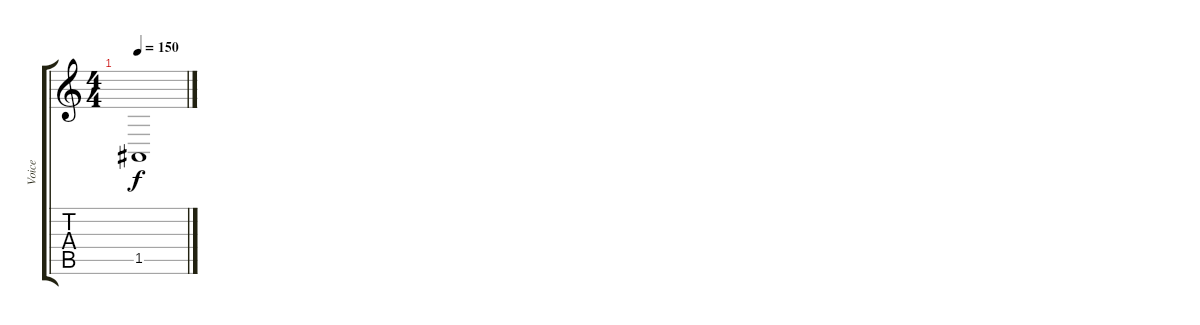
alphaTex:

\track ("Voice" "Voice") {instrument lead6voice}
\staff {score tabs}
\tuning (E4 B3 G3 D3 A2 E2) {hide}
\ts (4 4)
\tempo 150
\clef g2
\ks c
1.5.1{dy f}
